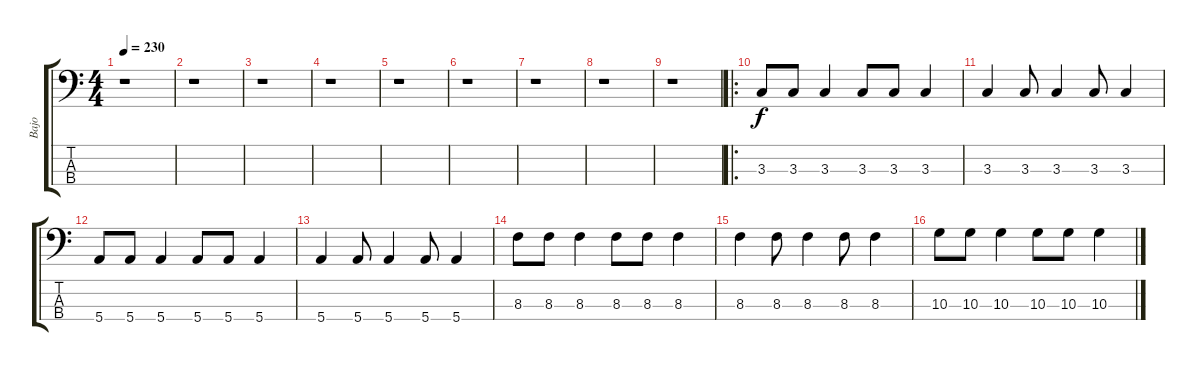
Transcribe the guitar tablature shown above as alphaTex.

\track ("Bajo" "Bajo") {instrument electricbasspick}
\staff {score tabs}
\tuning (G2 D2 A1 E1) {hide}
\ts (4 4)
\tempo 230
\clef f4
\ks c
r.1{dy f instrument electricbasspick} |
r.1 |
r.1 |
r.1 |
r.1 |
r.1 |
r.1 |
r.1 |
r.1 |
\ro
3.3.8 3.3.8 3.3.4 3.3.8 3.3.8 3.3.4 |
3.3.4 3.3.8 3.3.4 3.3.8 3.3.4 |
5.4.8 5.4.8 5.4.4 5.4.8 5.4.8 5.4.4 |
5.4.4 5.4.8 5.4.4 5.4.8 5.4.4 |
8.3.8 8.3.8 8.3.4 8.3.8 8.3.8 8.3.4 |
8.3.4 8.3.8 8.3.4 8.3.8 8.3.4 |
10.3.8 10.3.8 10.3.4 10.3.8 10.3.8 10.3.4
